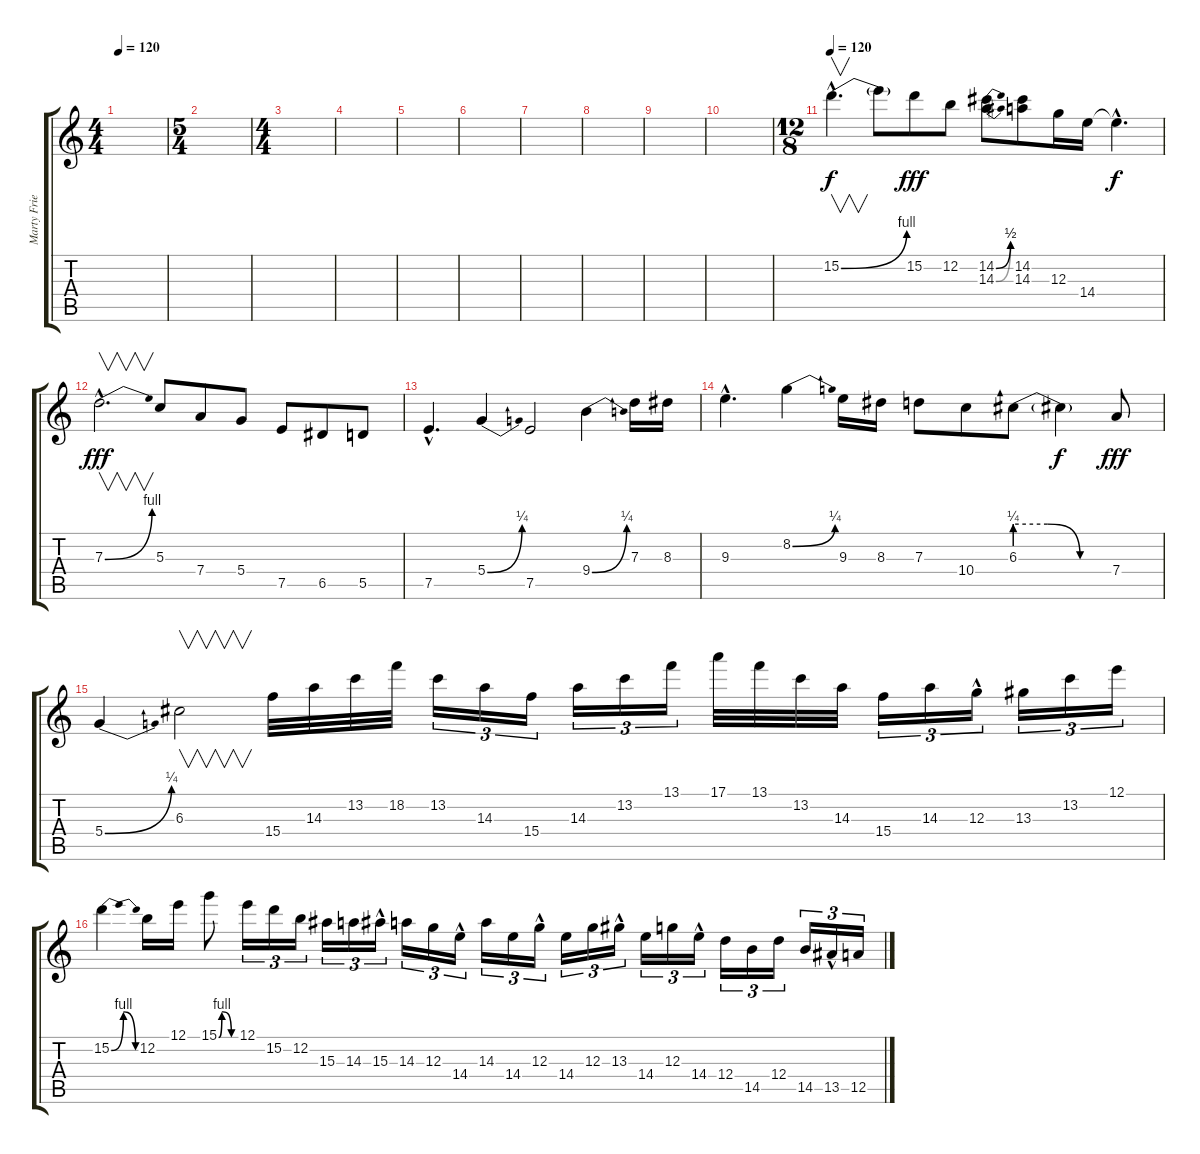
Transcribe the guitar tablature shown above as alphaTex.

\track ("Marty Friedman" "Marty Frie") {instrument overdrivenguitar}
\staff {score tabs}
\tuning (E4 B3 G3 D3 A2 E2) {hide}
\ts (4 4)
\tempo 120
\clef g2
\ks c
|
\ts (5 4)
|
\ts (4 4)
|
|
|
|
|
|
|
|
\ts (12 8)
\tempo 120
15.2{be (bend 0 0 60 4) hac}.4{v d} 15.2{t}.8{dy f} 15.2.8{dy fff} 12.2.8 (14.2{be (bend 0 0 60 2)} 14.3{be (bend 0 0 60 2)}).8 (14.2 14.3).8 12.3.16 14.4.16 14.4{hac t}.4{d dy f} |
7.3{be (bend 0 0 60 4) hac}.2{v d dy fff} 5.3.8 7.4.8 5.4.8 7.5.8 6.5.8 5.5.8 |
7.5{hac}.4{d} 5.4{be (bend 0 0 60 1)}.4 7.5.2 9.4{be (bend 0 0 60 1)}.4 7.3.16 8.3.16 |
9.3{hac}.4{d} 8.2{be (bend 0 0 60 1)}.4 9.3.16 8.3.16 7.3.8 10.4.8 6.3{be (custom 0 1 20 1 40 0 60 0)}.8 6.3{t}.4{dy f} 7.4.8{dy fff} |
5.4{be (bend 0 0 60 1)}.4 6.3.2{v} 15.4.32 14.3.32 13.2.32 18.2.32 13.2.16{tu (3 2)} 14.3.16{tu (3 2)} 15.4.16{tu (3 2)} 14.3.16{tu (3 2)} 13.2.16{tu (3 2)} 13.1.16{tu (3 2)} 17.1.32 13.1.32 13.2.32 14.3.32 15.4.16{tu (3 2)} 14.3.16{tu (3 2)} 12.3{hac}.16{tu (3 2)} 13.3.16{tu (3 2)} 13.2.16{tu (3 2)} 12.1.16{tu (3 2)} |
15.2{be (bendrelease 0 0 15 4 30 4 60 0)}.4 12.2.16 12.1.16 15.1{be (custom 0 0 11 4 15 4 45 0 60 0)}.8 12.1.16{tu (3 2)} 15.2.16{tu (3 2)} 12.2.16{tu (3 2)} 15.3.16{tu (3 2)} 14.3.16{tu (3 2)} 15.3{hac}.16{tu (3 2)} 14.3.16{tu (3 2)} 12.3.16{tu (3 2)} 14.4{hac}.16{tu (3 2)} 14.3.16{tu (3 2)} 14.4.16{tu (3 2)} 12.3{hac}.16{tu (3 2)} 14.4.16{tu (3 2)} 12.3.16{tu (3 2)} 13.3{hac}.16{tu (3 2)} 14.4.16{tu (3 2)} 12.3.16{tu (3 2)} 14.4{hac}.16{tu (3 2)} 12.4.16{tu (3 2)} 14.5.16{tu (3 2)} 12.4.16{tu (3 2)} 14.5.16{tu (3 2)} 13.5{hac}.16{tu (3 2)} 12.5.16{tu (3 2)}
